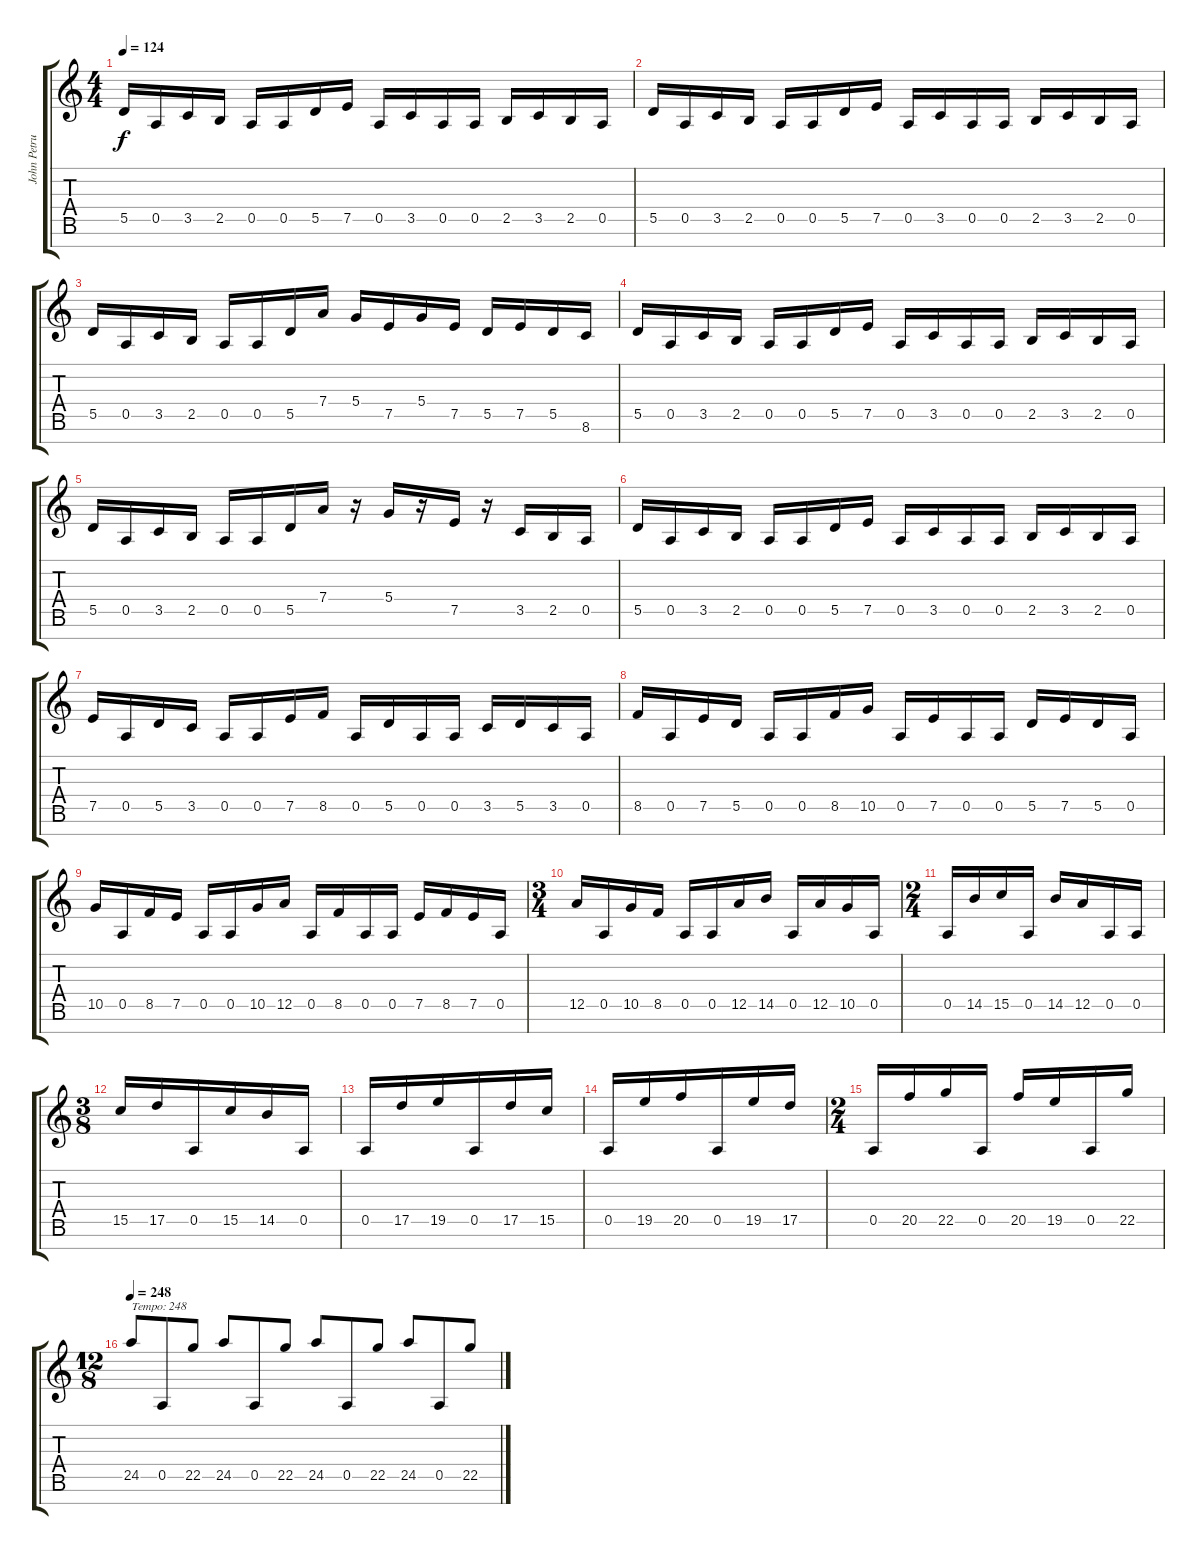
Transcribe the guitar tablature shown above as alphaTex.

\track ("John Petrucci - 7 String Guitar" "John Petru") {instrument distortionguitar}
\staff {score tabs}
\tuning (E4 B3 G3 D3 A2 E2 B1) {hide}
\ts (4 4)
\tempo 124
\clef g2
\ks c
5.5.16{dy f} 0.5.16 3.5.16 2.5.16 0.5.16 0.5.16 5.5.16 7.5.16 0.5.16 3.5.16 0.5.16 0.5.16 2.5.16 3.5.16 2.5.16 0.5.16 |
5.5.16 0.5.16 3.5.16 2.5.16 0.5.16 0.5.16 5.5.16 7.5.16 0.5.16 3.5.16 0.5.16 0.5.16 2.5.16 3.5.16 2.5.16 0.5.16 |
5.5.16 0.5.16 3.5.16 2.5.16 0.5.16 0.5.16 5.5.16 7.4.16 5.4.16 7.5.16 5.4.16 7.5.16 5.5.16 7.5.16 5.5.16 8.6.16 |
5.5.16 0.5.16 3.5.16 2.5.16 0.5.16 0.5.16 5.5.16 7.5.16 0.5.16 3.5.16 0.5.16 0.5.16 2.5.16 3.5.16 2.5.16 0.5.16 |
5.5.16 0.5.16 3.5.16 2.5.16 0.5.16 0.5.16 5.5.16 7.4.16 r.16 5.4.16 r.16 7.5.16 r.16 3.5.16 2.5.16 0.5.16 |
5.5.16 0.5.16 3.5.16 2.5.16 0.5.16 0.5.16 5.5.16 7.5.16 0.5.16 3.5.16 0.5.16 0.5.16 2.5.16 3.5.16 2.5.16 0.5.16 |
7.5.16 0.5.16 5.5.16 3.5.16 0.5.16 0.5.16 7.5.16 8.5.16 0.5.16 5.5.16 0.5.16 0.5.16 3.5.16 5.5.16 3.5.16 0.5.16 |
8.5.16 0.5.16 7.5.16 5.5.16 0.5.16 0.5.16 8.5.16 10.5.16 0.5.16 7.5.16 0.5.16 0.5.16 5.5.16 7.5.16 5.5.16 0.5.16 |
10.5.16 0.5.16 8.5.16 7.5.16 0.5.16 0.5.16 10.5.16 12.5.16 0.5.16 8.5.16 0.5.16 0.5.16 7.5.16 8.5.16 7.5.16 0.5.16 |
\ts (3 4)
12.5.16 0.5.16 10.5.16 8.5.16 0.5.16 0.5.16 12.5.16 14.5.16 0.5.16 12.5.16 10.5.16 0.5.16 |
\ts (2 4)
0.5.16 14.5.16 15.5.16 0.5.16 14.5.16 12.5.16 0.5.16 0.5.16 |
\ts (3 8)
15.5.16 17.5.16 0.5.16 15.5.16 14.5.16 0.5.16 |
0.5.16 17.5.16 19.5.16 0.5.16 17.5.16 15.5.16 |
0.5.16 19.5.16 20.5.16 0.5.16 19.5.16 17.5.16 |
\ts (2 4)
0.5.16 20.5.16 22.5.16 0.5.16 20.5.16 19.5.16 0.5.16 22.5.16 |
\ts (12 8)
\tempo 248
24.5.8{txt "Tempo: 248"} 0.5.8 22.5.8 24.5.8 0.5.8 22.5.8 24.5.8 0.5.8 22.5.8 24.5.8 0.5.8 22.5.8
